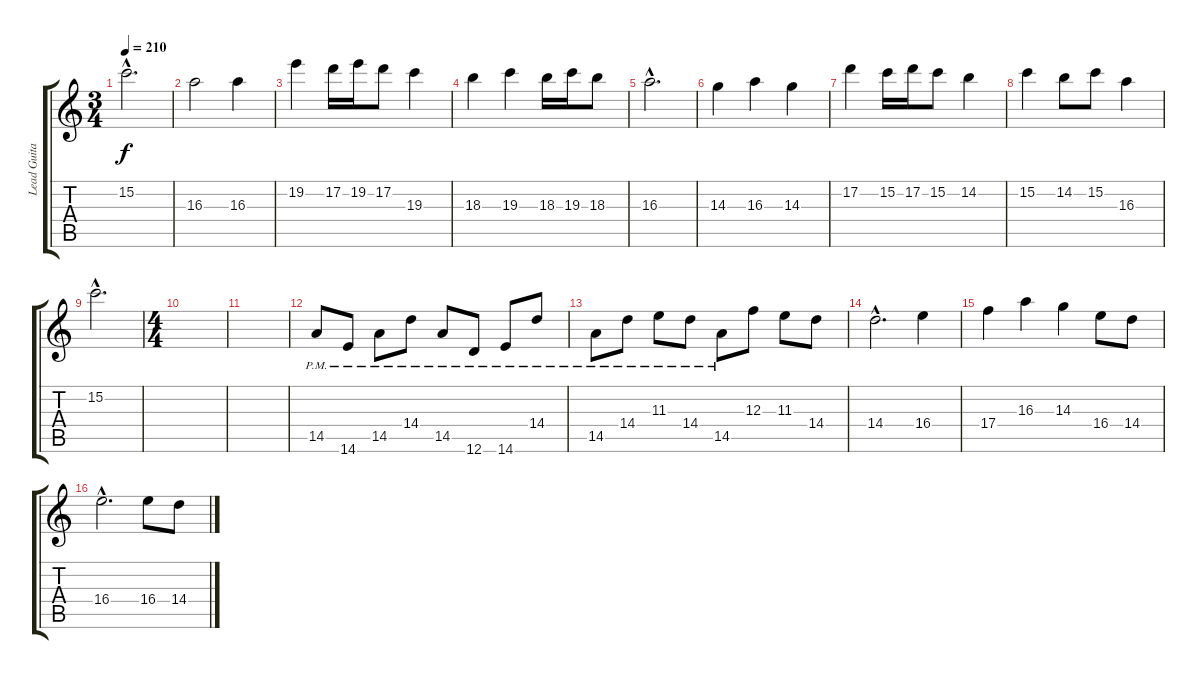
\track ("Lead Guitar" "Lead Guita") {instrument overdrivenguitar}
\staff {score tabs}
\tuning (D4 A3 F3 C3 G2 D2) {hide}
\ts (3 4)
\tempo 210
\clef g2
\ks c
15.2{hac}.2{d dy f} |
16.3.2 16.3.4 |
19.2.4 17.2.16 19.2.16 17.2.8 19.3.4 |
18.3.4 19.3.4 18.3.16 19.3.16 18.3.8 |
16.3{hac}.2{d} |
14.3.4 16.3.4 14.3.4 |
17.2.4 15.2.16 17.2.16 15.2.8 14.2.4 |
15.2.4 14.2.8 15.2.8 16.3.4 |
15.2{hac}.2{d} |
\ts (4 4)
|
|
14.5{pm}.8 14.6{pm}.8 14.5{pm}.8 14.4{pm}.8 14.5{pm}.8 12.6{pm}.8 14.6{pm}.8 14.4{pm}.8 |
14.5{pm}.8 14.4{pm}.8 11.3{pm}.8 14.4{pm}.8 14.5{pm}.8 12.3.8 11.3.8 14.4.8 |
14.4{hac}.2{d balance 0} 16.4.4 |
17.4.4 16.3.4 14.3.4 16.4.8 14.4.8 |
16.4{hac}.2{d} 16.4.8 14.4.8
